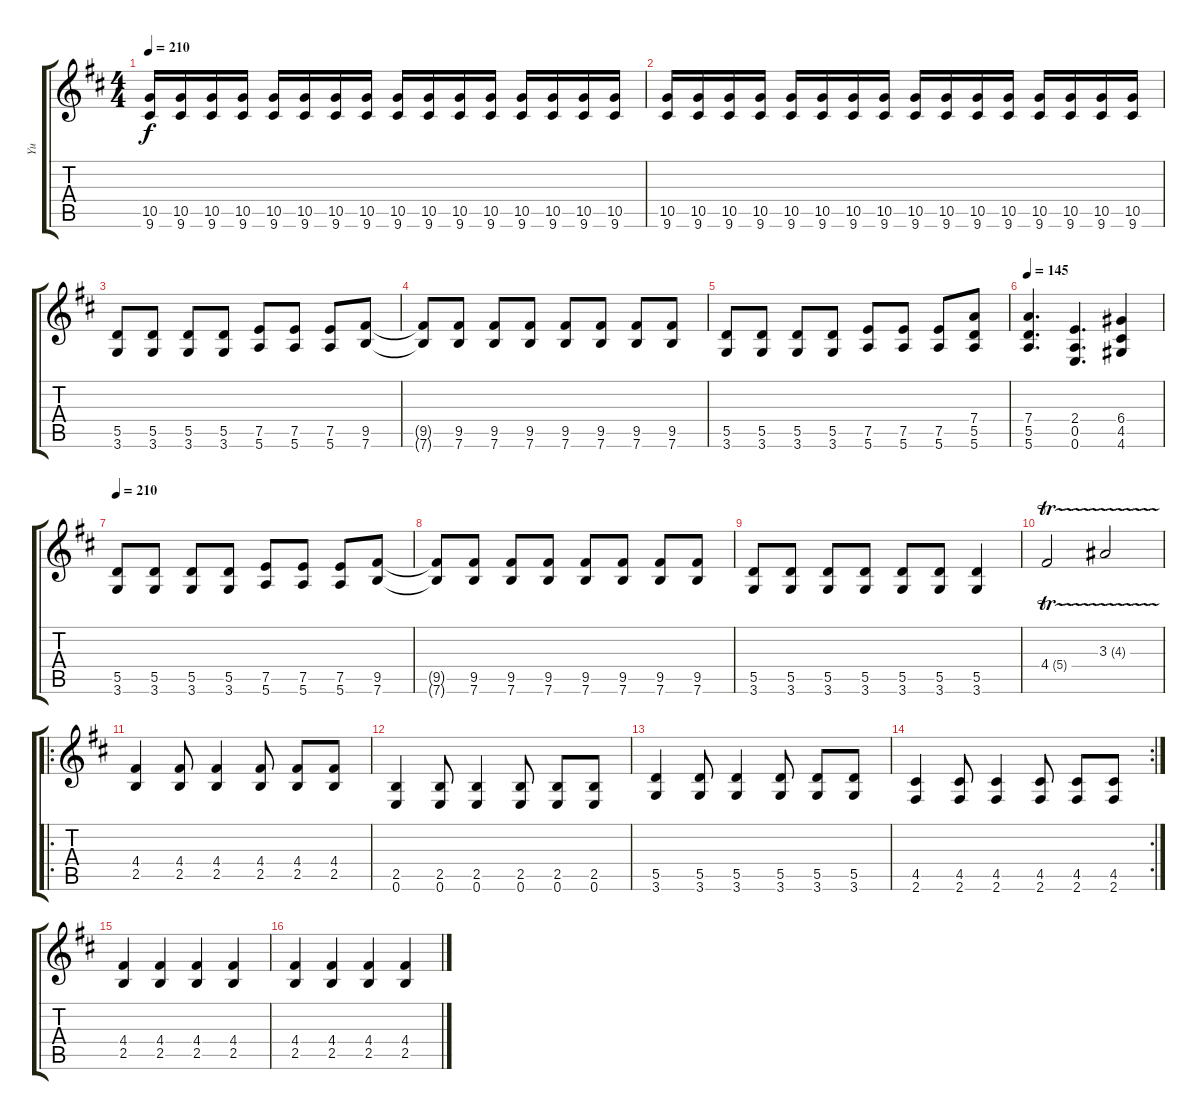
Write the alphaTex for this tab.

\track ("Yu" "Yu") {instrument overdrivenguitar}
\staff {score tabs}
\tuning (E4 B3 G3 D3 A2 E2) {hide}
\ts (4 4)
\tempo 210
\clef g2
\ks d
(10.5 9.6).16{dy f} (10.5 9.6).16 (10.5 9.6).16 (10.5 9.6).16 (10.5 9.6).16 (10.5 9.6).16 (10.5 9.6).16 (10.5 9.6).16 (10.5 9.6).16 (10.5 9.6).16 (10.5 9.6).16 (10.5 9.6).16 (10.5 9.6).16 (10.5 9.6).16 (10.5 9.6).16 (10.5 9.6).16 |
(10.5 9.6).16 (10.5 9.6).16 (10.5 9.6).16 (10.5 9.6).16 (10.5 9.6).16 (10.5 9.6).16 (10.5 9.6).16 (10.5 9.6).16 (10.5 9.6).16 (10.5 9.6).16 (10.5 9.6).16 (10.5 9.6).16 (10.5 9.6).16 (10.5 9.6).16 (10.5 9.6).16 (10.5 9.6).16 |
(5.5 3.6).8 (5.5 3.6).8 (5.5 3.6).8 (5.5 3.6).8 (7.5 5.6).8 (7.5 5.6).8 (7.5 5.6).8 (9.5 7.6).8 |
(9.5{t} 7.6{t}).8 (9.5 7.6).8 (9.5 7.6).8 (9.5 7.6).8 (9.5 7.6).8 (9.5 7.6).8 (9.5 7.6).8 (9.5 7.6).8 |
(5.5 3.6).8 (5.5 3.6).8 (5.5 3.6).8 (5.5 3.6).8 (7.5 5.6).8 (7.5 5.6).8 (7.5 5.6).8 (7.4 5.5 5.6).8 |
\tempo 145
(7.4 5.5 5.6).4{d} (2.4 0.5 0.6).4{d} (6.4 4.5 4.6).4 |
\tempo 210
(5.5 3.6).8 (5.5 3.6).8 (5.5 3.6).8 (5.5 3.6).8 (7.5 5.6).8 (7.5 5.6).8 (7.5 5.6).8 (9.5 7.6).8 |
(9.5{t} 7.6{t}).8 (9.5 7.6).8 (9.5 7.6).8 (9.5 7.6).8 (9.5 7.6).8 (9.5 7.6).8 (9.5 7.6).8 (9.5 7.6).8 |
(5.5 3.6).8 (5.5 3.6).8 (5.5 3.6).8 (5.5 3.6).8 (5.5 3.6).8 (5.5 3.6).8 (5.5 3.6).4 |
4.4{tr (5 16)}.2 3.3{tr (4 16)}.2 |
\ro
(4.4 2.5).4 (4.4 2.5).8 (4.4 2.5).4 (4.4 2.5).8 (4.4 2.5).8 (4.4 2.5).8 |
(2.5 0.6).4 (2.5 0.6).8 (2.5 0.6).4 (2.5 0.6).8 (2.5 0.6).8 (2.5 0.6).8 |
(5.5 3.6).4 (5.5 3.6).8 (5.5 3.6).4 (5.5 3.6).8 (5.5 3.6).8 (5.5 3.6).8 |
\rc 2
(4.5 2.6).4 (4.5 2.6).8 (4.5 2.6).4 (4.5 2.6).8 (4.5 2.6).8 (4.5 2.6).8 |
(4.4 2.5).4 (4.4 2.5).4 (4.4 2.5).4 (4.4 2.5).4 |
(4.4 2.5).4 (4.4 2.5).4 (4.4 2.5).4 (4.4 2.5).4
